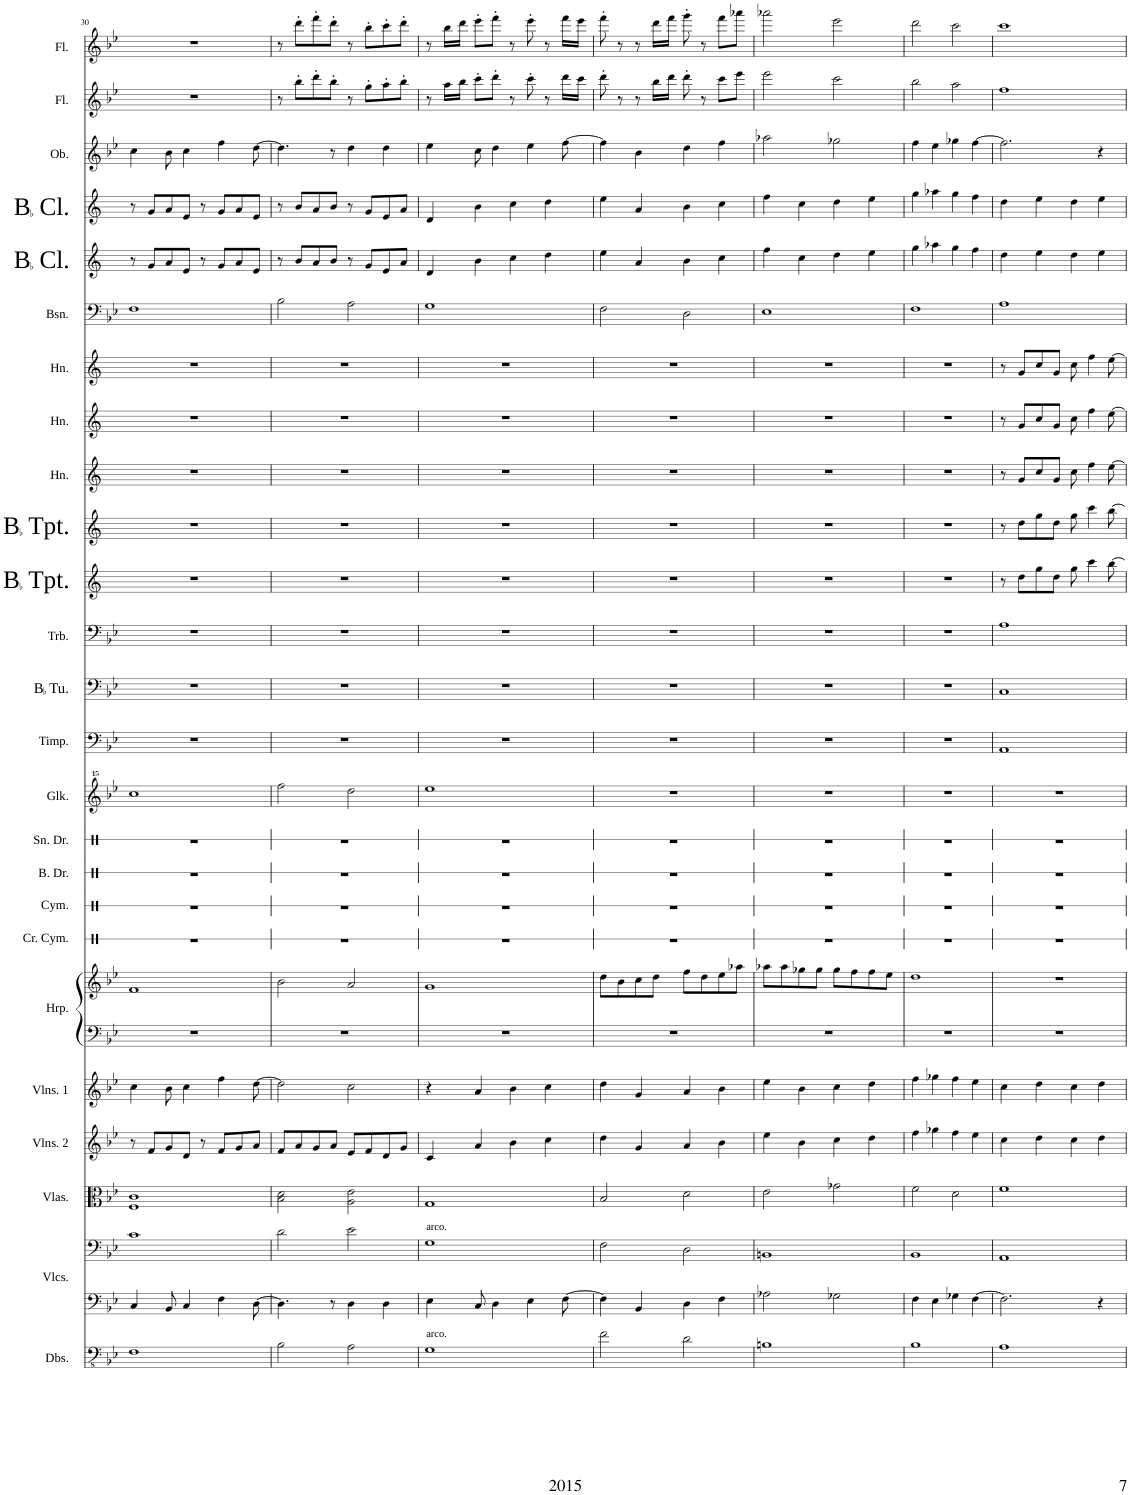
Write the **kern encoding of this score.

**kern	**kern	**kern	**kern	**kern	**kern	**kern	**kern	**kern	**kern	**kern	**kern	**kern	**kern	**kern	**kern	**kern	**kern	**kern	**kern	**kern	**kern	**kern	**kern	**kern	**kern	**kern
*part25	*part24	*part24	*part23	*part22	*part21	*part20	*part20	*part19	*part18	*part17	*part16	*part15	*part14	*part13	*part12	*part11	*part10	*part9	*part8	*part7	*part6	*part5	*part4	*part3	*part2	*part1
*staff27	*staff26	*staff25	*staff24	*staff23	*staff22	*staff21	*staff20	*staff19	*staff18	*staff17	*staff16	*staff15	*staff14	*staff13	*staff12	*staff11	*staff10	*staff9	*staff8	*staff7	*staff6	*staff5	*staff4	*staff3	*staff2	*staff1
*I"Double Basses	*I"Violoncellos	*	*I"Violas	*I"Violins 2	*I"Violins 1	*I"Harp	*	*I"Crash Cymbal	*I"Cymbal	*I"Bass Drum	*I"Snare Drum	*I"Glockenspiel	*I"Timpani	*I"BaccidentalFlat Tuba	*I"Trombone	*I"BaccidentalFlat Trumpet	*I"BaccidentalFlat Trumpet	*I"Horn	*I"Horn	*I"Horn	*I"Bassoon	*I"BaccidentalFlat Clarinet	*I"BaccidentalFlat Clarinet	*I"Oboe	*I"Flute	*I"Flute
*I'Dbs.	*I'Vlcs.	*	*I'Vlas.	*I'Vlns. 2	*I'Vlns. 1	*I'Hrp.	*	*I'Cr. Cym.	*I'Cym.	*I'B. Dr.	*I'Sn. Dr.	*I'Glk.	*I'Timp.	*I'BaccidentalFlat Tu.	*I'Trb.	*I'BaccidentalFlat Tpt.	*I'BaccidentalFlat Tpt.	*I'Hn.	*I'Hn.	*I'Hn.	*I'Bsn.	*I'BaccidentalFlat Cl.	*I'BaccidentalFlat Cl.	*I'Ob.	*I'Fl.	*I'Fl.
!!LO:PB:g=z
*clefFv4	*clefF4	*clefF4	*clefC3	*clefG2	*clefG2	*clefF4	*clefG2	*clefX	*clefX	*clefX	*clefX	*clefG^^2	*clefF4	*clefF4	*clefF4	*clefG2	*clefG2	*clefG2	*clefG2	*clefG2	*clefF4	*clefG2	*clefG2	*clefG2	*clefG2	*clefG2
*	*	*	*	*	*	*	*	*	*	*	*	*	*	*	*	*Trd1c2	*Trd1c2	*Trd4c7	*Trd4c7	*Trd4c7	*	*Trd1c2	*Trd1c2	*	*	*
*k[b-e-]	*k[b-e-]	*k[b-e-]	*k[b-e-]	*k[b-e-]	*k[b-e-]	*k[b-e-]	*k[b-e-]	*k[]	*k[]	*k[]	*k[]	*k[b-e-]	*k[b-e-]	*k[b-e-]	*k[b-e-]	*k[]	*k[]	*k[]	*k[]	*k[]	*k[b-e-]	*k[]	*k[]	*k[b-e-]	*k[b-e-]	*k[b-e-]
*M4/4	*M4/4	*M4/4	*M4/4	*M4/4	*M4/4	*M4/4	*M4/4	*M4/4	*M4/4	*M4/4	*M4/4	*M4/4	*M4/4	*M4/4	*M4/4	*M4/4	*M4/4	*M4/4	*M4/4	*M4/4	*M4/4	*M4/4	*M4/4	*M4/4	*M4/4	*M4/4
=30	=30	=30	=30	=30	=30	=30	=30	=30	=30	=30	=30	=30	=30	=30	=30	=30	=30	=30	=30	=30	=30	=30	=30	=30	=30	=30
1FF	4C/	1c	1F 1c	8r	4cc\	1r	1f	1r	1r	1r	1r	1cccc	1r	1r	1r	1r	1r	1r	1r	1r	1F	8r	8r	4cc\	1r	1r
.	.	.	.	8f/L	.	.	.	.	.	.	.	.	.	.	.	.	.	.	.	.	.	8g/L	8g/L	.	.	.
.	8BB-/	.	.	8g/	8b-\	.	.	.	.	.	.	.	.	.	.	.	.	.	.	.	.	8a/	8a/	8b-\	.	.
.	4C/	.	.	8d/J	4cc\	.	.	.	.	.	.	.	.	.	.	.	.	.	.	.	.	8e/J	8e/J	4cc\	.	.
.	.	.	.	8r	.	.	.	.	.	.	.	.	.	.	.	.	.	.	.	.	.	8r	8r	.	.	.
.	4F\	.	.	8f/L	4ff\	.	.	.	.	.	.	.	.	.	.	.	.	.	.	.	.	8g/L	8g/L	4ff\	.	.
.	.	.	.	8g/	.	.	.	.	.	.	.	.	.	.	.	.	.	.	.	.	.	8a/	8a/	.	.	.
.	[8D\	.	.	8a/J	[8dd\	.	.	.	.	.	.	.	.	.	.	.	.	.	.	.	.	8e/J	8e/J	[8dd\	.	.
=31	=31	=31	=31	=31	=31	=31	=31	=31	=31	=31	=31	=31	=31	=31	=31	=31	=31	=31	=31	=31	=31	=31	=31	=31	=31	=31
2BB-\	4.D\]	2d\	2B-\ 2d\	8f/L	2dd\]	1r	2b-\	1r	1r	1r	1r	2ffff\	1r	1r	1r	1r	1r	1r	1r	1r	2B-\	8r	8r	4.dd\]	8r	8r
.	.	.	.	8a/	.	.	.	.	.	.	.	.	.	.	.	.	.	.	.	.	.	8b/L	8b/L	.	8bb-'\L	8ddd'\L
.	.	.	.	8g/	.	.	.	.	.	.	.	.	.	.	.	.	.	.	.	.	.	8a/	8a/	.	8ddd'\	8fff'\
.	8r	.	.	8a/J	.	.	.	.	.	.	.	.	.	.	.	.	.	.	.	.	.	8b/J	8b/J	8r	8bb-'\J	8ddd'\J
2AA\	4D\	2e-\	2A\ 2e-\	8e-/L	2cc\	.	2a/	.	.	.	.	2dddd\	.	.	.	.	.	.	.	.	2A\	8r	8r	4dd\	8r	8r
.	.	.	.	8f/	.	.	.	.	.	.	.	.	.	.	.	.	.	.	.	.	.	8g/L	8g/L	.	8gg'\L	8bb-'\L
.	4D\	.	.	8d/	.	.	.	.	.	.	.	.	.	.	.	.	.	.	.	.	.	8e/	8e/	4dd\	8aa'\	8ccc'\
.	.	.	.	8g/J	.	.	.	.	.	.	.	.	.	.	.	.	.	.	.	.	.	8a/J	8a/J	.	8bb-'\J	8ddd'\J
=32	=32	=32	=32	=32	=32	=32	=32	=32	=32	=32	=32	=32	=32	=32	=32	=32	=32	=32	=32	=32	=32	=32	=32	=32	=32	=32
!	!	!LO:TX:a:t=arco.	!	!	!	!	!	!	!	!	!	!	!	!	!	!	!	!	!	!	!	!	!	!	!	!
!LO:TX:a:t=arco.	!	!	!	!	!	!	!	!	!	!	!	!	!	!	!	!	!	!	!	!	!	!	!	!	!	!
1GG	4E-\	1G	1G	4c/	4r	1r	1g	1r	1r	1r	1r	1eeee-	1r	1r	1r	1r	1r	1r	1r	1r	1G	4d/	4d/	4ee-\	8r	8r
.	.	.	.	.	.	.	.	.	.	.	.	.	.	.	.	.	.	.	.	.	.	.	.	.	16aa\LL	16bb-\LL
.	.	.	.	.	.	.	.	.	.	.	.	.	.	.	.	.	.	.	.	.	.	.	.	.	16bb-\JJ	16ddd\JJ
.	8C/	.	.	4a/	4a/	.	.	.	.	.	.	.	.	.	.	.	.	.	.	.	.	4b\	4b\	8cc\	8ccc'\L	8eee-'\L
.	4D\	.	.	.	.	.	.	.	.	.	.	.	.	.	.	.	.	.	.	.	.	.	.	4dd\	8ddd'\J	8fff'\J
.	.	.	.	4b-\	4b-\	.	.	.	.	.	.	.	.	.	.	.	.	.	.	.	.	4cc\	4cc\	.	8r	8r
.	4E-\	.	.	.	.	.	.	.	.	.	.	.	.	.	.	.	.	.	.	.	.	.	.	4ee-\	8ccc'\	8eee-'\
.	.	.	.	4cc\	4cc\	.	.	.	.	.	.	.	.	.	.	.	.	.	.	.	.	4dd\	4dd\	.	8r	8r
.	[8F\	.	.	.	.	.	.	.	.	.	.	.	.	.	.	.	.	.	.	.	.	.	.	[8ff\	16ddd\LL	16fff\LL
.	.	.	.	.	.	.	.	.	.	.	.	.	.	.	.	.	.	.	.	.	.	.	.	.	16ccc\JJ	16eee-\JJ
=33	=33	=33	=33	=33	=33	=33	=33	=33	=33	=33	=33	=33	=33	=33	=33	=33	=33	=33	=33	=33	=33	=33	=33	=33	=33	=33
2F\	4F\]	2F\	2B-/	4dd\	4dd\	1r	8dd\L	1r	1r	1r	1r	1r	1r	1r	1r	1r	1r	1r	1r	1r	2F\	4ee\	4ee\	4ff\]	8ddd'\	8fff'\
.	.	.	.	.	.	.	8b-\	.	.	.	.	.	.	.	.	.	.	.	.	.	.	.	.	.	8r	8r
.	4BB-/	.	.	4g/	4g/	.	8cc\	.	.	.	.	.	.	.	.	.	.	.	.	.	.	4a/	4a/	4b-\	8r	8r
.	.	.	.	.	.	.	8dd\J	.	.	.	.	.	.	.	.	.	.	.	.	.	.	.	.	.	16bb-\LL	16ddd\LL
.	.	.	.	.	.	.	.	.	.	.	.	.	.	.	.	.	.	.	.	.	.	.	.	.	16ddd\JJ	16fff\JJ
2D\	4D\	2D\	2d\	4a/	4a/	.	8ff\L	.	.	.	.	.	.	.	.	.	.	.	.	.	2D\	4b\	4b\	4dd\	8ddd'\	8ggg'\
.	.	.	.	.	.	.	8dd\	.	.	.	.	.	.	.	.	.	.	.	.	.	.	.	.	.	8r	8r
.	4F\	.	.	4b-\	4b-\	.	8ee-\	.	.	.	.	.	.	.	.	.	.	.	.	.	.	4cc\	4cc\	4ff\	8ccc\L	8fff\L
.	.	.	.	.	.	.	8aa-X\J	.	.	.	.	.	.	.	.	.	.	.	.	.	.	.	.	.	8eee-\J	8aaa-X\J
=34	=34	=34	=34	=34	=34	=34	=34	=34	=34	=34	=34	=34	=34	=34	=34	=34	=34	=34	=34	=34	=34	=34	=34	=34	=34	=34
1BBn	2A-X\	1BBn	2e-\	4ee-\	4ee-\	1r	8aa-X\L	1r	1r	1r	1r	1r	1r	1r	1r	1r	1r	1r	1r	1r	1E-	4ff\	4ff\	2aa-X\	2eee-\	2aaa-X\
.	.	.	.	.	.	.	8aa-\	.	.	.	.	.	.	.	.	.	.	.	.	.	.	.	.	.	.	.
.	.	.	.	4b-\	4b-\	.	8gg-X\	.	.	.	.	.	.	.	.	.	.	.	.	.	.	4cc\	4cc\	.	.	.
.	.	.	.	.	.	.	8gg-\J	.	.	.	.	.	.	.	.	.	.	.	.	.	.	.	.	.	.	.
.	2G-X\	.	2g-X\	4cc\	4cc\	.	8gg-\L	.	.	.	.	.	.	.	.	.	.	.	.	.	.	4dd\	4dd\	2gg-X\	2ccc\	2eee-\
.	.	.	.	.	.	.	8ff\	.	.	.	.	.	.	.	.	.	.	.	.	.	.	.	.	.	.	.
.	.	.	.	4dd\	4dd\	.	8ff\	.	.	.	.	.	.	.	.	.	.	.	.	.	.	4ee\	4ee\	.	.	.
.	.	.	.	.	.	.	8ee-\J	.	.	.	.	.	.	.	.	.	.	.	.	.	.	.	.	.	.	.
=35	=35	=35	=35	=35	=35	=35	=35	=35	=35	=35	=35	=35	=35	=35	=35	=35	=35	=35	=35	=35	=35	=35	=35	=35	=35	=35
1BB-	4F\	1BB-	2f\	4ff\	4ff\	1r	1dd	1r	1r	1r	1r	1r	1r	1r	1r	1r	1r	1r	1r	1r	1F	4gg\	4gg\	4ff\	2bb-\	2ddd\
.	4E-\	.	.	4gg-X\	4gg-X\	.	.	.	.	.	.	.	.	.	.	.	.	.	.	.	.	4aa-X\	4aa-X\	4ee-\	.	.
.	4G-X\	.	2d\	4ff\	4ff\	.	.	.	.	.	.	.	.	.	.	.	.	.	.	.	.	4gg\	4gg\	4gg-X\	2aa\	2ccc\
.	[4F\	.	.	4ee-\	4ee-\	.	.	.	.	.	.	.	.	.	.	.	.	.	.	.	.	4ff\	4ff\	[4ff\	.	.
=36	=36	=36	=36	=36	=36	=36	=36	=36	=36	=36	=36	=36	=36	=36	=36	=36	=36	=36	=36	=36	=36	=36	=36	=36	=36	=36
1AA	2.F\]	1AA	1f	4cc\	4cc\	1r	1r	1r	1r	1r	1r	1r	1AA	1C	1A	8r	8r	8r	8r	8r	1A	4dd\	4dd\	2.ff\]	1ff	1ccc
.	.	.	.	.	.	.	.	.	.	.	.	.	.	.	.	8dd\L	8dd\L	8g/L	8g/L	8g/L	.	.	.	.	.	.
.	.	.	.	4dd\	4dd\	.	.	.	.	.	.	.	.	.	.	8gg\	8gg\	8cc/	8cc/	8cc/	.	4ee\	4ee\	.	.	.
.	.	.	.	.	.	.	.	.	.	.	.	.	.	.	.	8dd\J	8dd\J	8g/J	8g/J	8g/J	.	.	.	.	.	.
.	.	.	.	4cc\	4cc\	.	.	.	.	.	.	.	.	.	.	8gg\	8gg\	8cc\	8cc\	8cc\	.	4dd\	4dd\	.	.	.
.	.	.	.	.	.	.	.	.	.	.	.	.	.	.	.	4ccc\	4ccc\	4ff\	4ff\	4ff\	.	.	.	.	.	.
.	4r	.	.	4dd\	4dd\	.	.	.	.	.	.	.	.	.	.	.	.	.	.	.	.	4ee\	4ee\	4r	.	.
.	.	.	.	.	.	.	.	.	.	.	.	.	.	.	.	[8bb\	[8bb\	[8ee\	[8ee\	[8ee\	.	.	.	.	.	.
=	=	=	=	=	=	=	=	=	=	=	=	=	=	=	=	=	=	=	=	=	=	=	=	=	=	=
*-	*-	*-	*-	*-	*-	*-	*-	*-	*-	*-	*-	*-	*-	*-	*-	*-	*-	*-	*-	*-	*-	*-	*-	*-	*-	*-
